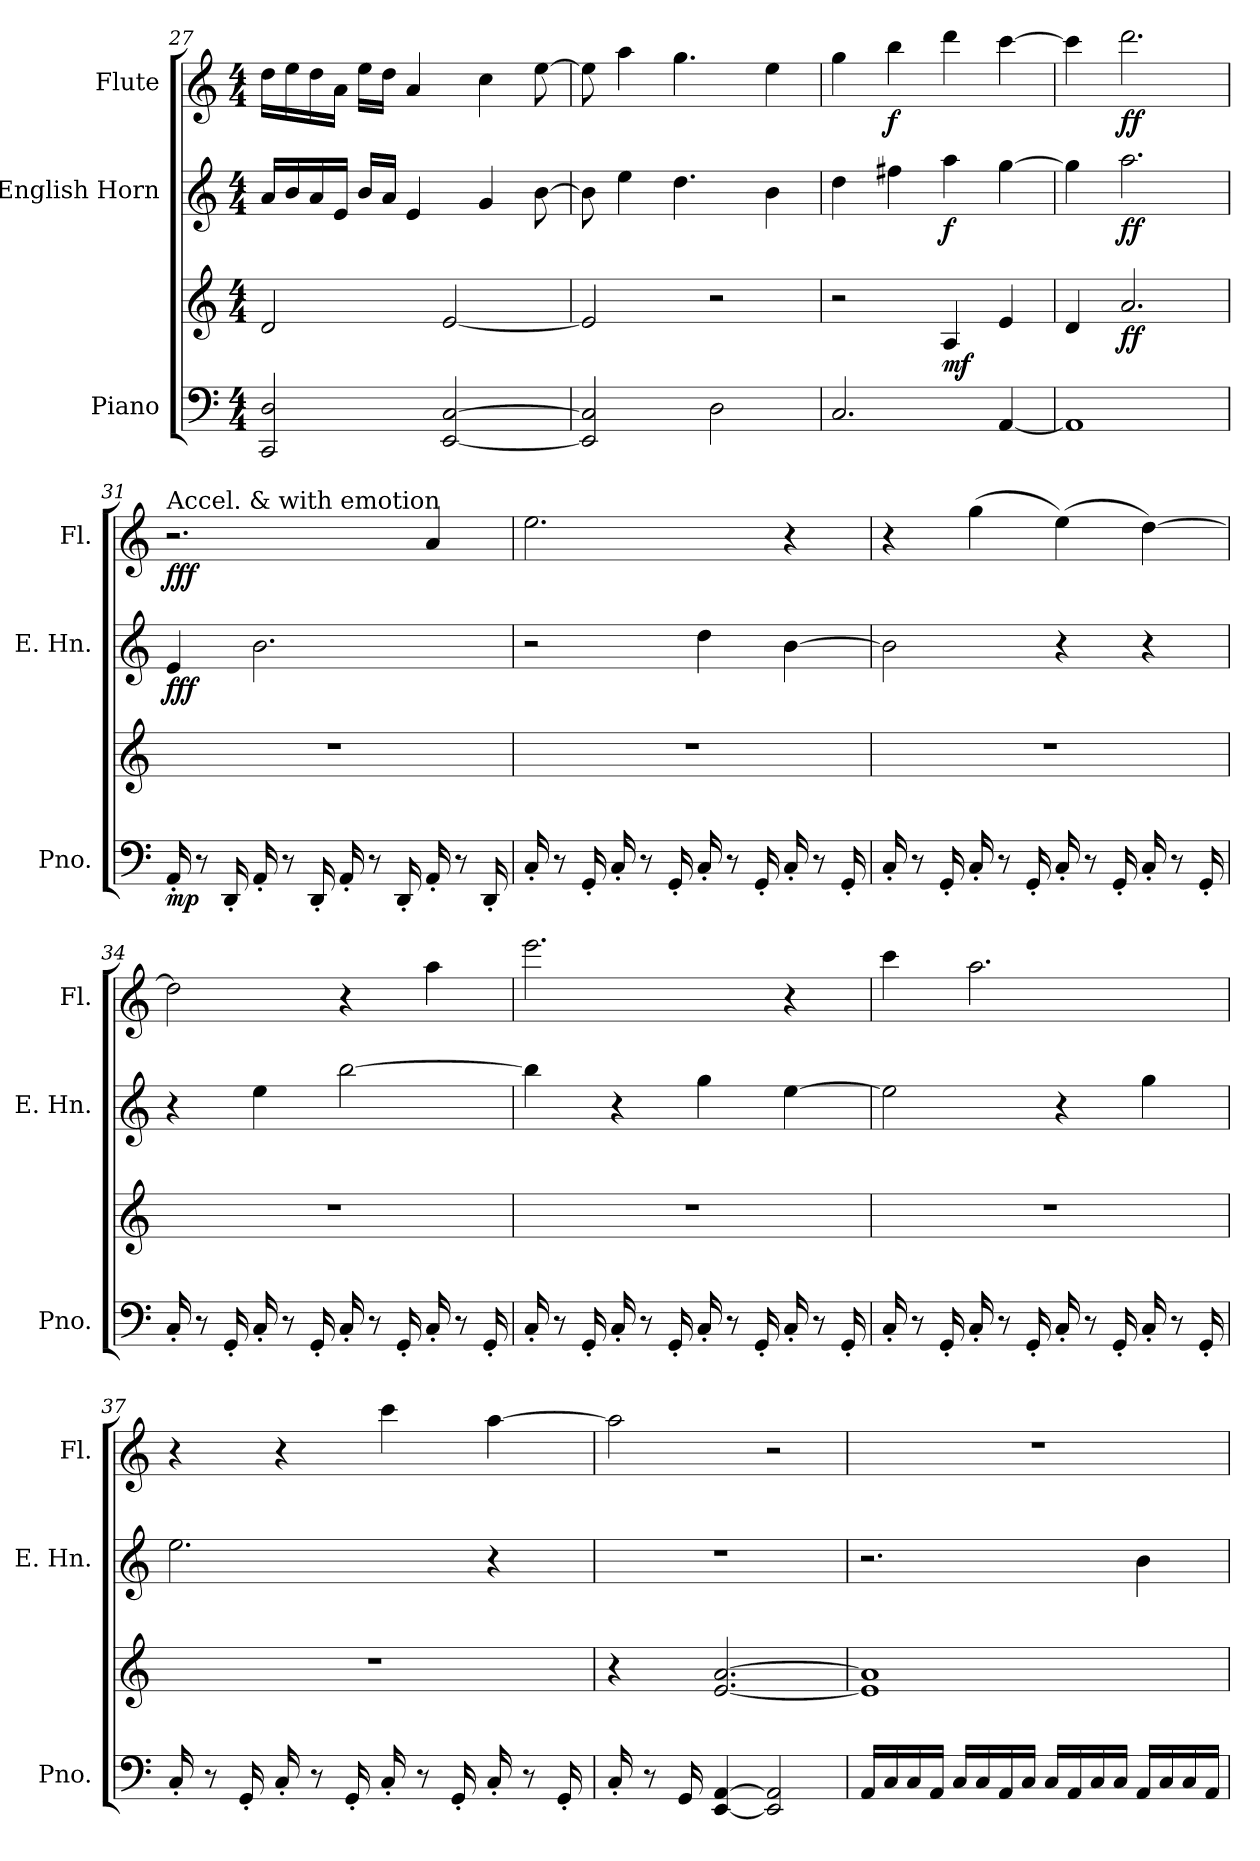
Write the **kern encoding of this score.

**kern	**kern	**dynam	**kern	**dynam	**kern	**dynam
*part3	*part3	*part3	*part2	*part2	*part1	*part1
*staff4	*staff3	*staff3/4	*staff2	*staff2	*staff1	*staff1
*I"Piano	*	*	*I"English Horn	*	*I"Flute	*
*I'Pno.	*	*	*I'E. Hn.	*	*I'Fl.	*
*clefF4	*clefG2	*	*clefG2	*	*clefG2	*
*	*	*	*ITrd4c7	*	*	*
*k[]	*k[]	*	*k[b-]	*	*k[]	*
*M4/4	*M4/4	*	*M4/4	*	*M4/4	*
=27	=27	=27	=27	=27	=27	=27
2CC/ 2D/	2d/	.	16d/LL	.	16dd\LL	.
.	.	.	16e/	.	16ee\	.
.	.	.	16d/	.	16dd\	.
.	.	.	16A/JJ	.	16a\JJ	.
.	.	.	16e/LL	.	16ee\LL	.
.	.	.	16d/JJ	.	16dd\JJ	.
.	.	.	4A/	.	4a/	.
[2EE/ [2C/	[2e/	.	.	.	.	.
.	.	.	4c/	.	4cc\	.
.	.	.	[8e\	.	[8ee\	.
=28	=28	=28	=28	=28	=28	=28
2EE/] 2C/]	2e/]	.	8e\]	.	8ee\]	.
.	.	.	4a\	.	4aa\	.
.	.	.	4.g\	.	4.gg\	.
2D\	2r	.	.	.	.	.
.	.	.	4e\	.	4ee\	.
=29	=29	=29	=29	=29	=29	=29
2.C/	2r	.	4g\	.	4gg\	.
!	!	!	!	!	!	!LO:DY:b
.	.	.	4bn\	.	4bb\	f
!	!	!LO:DY:b	!	!LO:DY:b	!	!
.	4A/	mf	4dd\	f	4ddd\	.
[4AA/	4e/	.	[4cc\	.	[4ccc\	.
!!LO:LB:g=z
=30	=30	=30	=30	=30	=30	=30
1AA]	4d/	.	4cc\]	.	4ccc\]	.
!	!	!LO:DY:b	!	!LO:DY:b	!	!LO:DY:b
.	2.a/	ff	2.dd\	ff	2.ddd\	ff
=31	=31	=31	=31	=31	=31	=31
!	!	!	!	!	!LO:TX:a:t=Accel. & with emotion	!
!	!	!LO:DY:b=2	!	!LO:DY:b	!	!LO:DY:b
16AA'/	1r	mp	4A/	fff	2.r	fff
8r	.	.	.	.	.	.
16DD'/	.	.	.	.	.	.
16AA'/	.	.	2.e\	.	.	.
8r	.	.	.	.	.	.
16DD'/	.	.	.	.	.	.
16AA'/	.	.	.	.	.	.
8r	.	.	.	.	.	.
16DD'/	.	.	.	.	.	.
16AA'/	.	.	.	.	4a/	.
8r	.	.	.	.	.	.
16DD'/	.	.	.	.	.	.
=32	=32	=32	=32	=32	=32	=32
16C'/	1r	.	2r	.	2.ee\	.
8r	.	.	.	.	.	.
16GG'/	.	.	.	.	.	.
16C'/	.	.	.	.	.	.
8r	.	.	.	.	.	.
16GG'/	.	.	.	.	.	.
16C'/	.	.	4g\	.	.	.
8r	.	.	.	.	.	.
16GG'/	.	.	.	.	.	.
16C'/	.	.	[4e\	.	4r	.
8r	.	.	.	.	.	.
16GG'/	.	.	.	.	.	.
!!LO:LB:g=z
=33	=33	=33	=33	=33	=33	=33
16C'/	1r	.	2e\]	.	4r	.
8r	.	.	.	.	.	.
16GG'/	.	.	.	.	.	.
16C'/	.	.	.	.	(4gg\	.
8r	.	.	.	.	.	.
16GG'/	.	.	.	.	.	.
16C'/	.	.	4r	.	(4ee\)	.
8r	.	.	.	.	.	.
16GG'/	.	.	.	.	.	.
16C'/	.	.	4r	.	[4dd\)	.
8r	.	.	.	.	.	.
16GG'/	.	.	.	.	.	.
=34	=34	=34	=34	=34	=34	=34
16C'/	1r	.	4r	.	2dd\]	.
8r	.	.	.	.	.	.
16GG'/	.	.	.	.	.	.
16C'/	.	.	4a\	.	.	.
8r	.	.	.	.	.	.
16GG'/	.	.	.	.	.	.
16C'/	.	.	[2ee\	.	4r	.
8r	.	.	.	.	.	.
16GG'/	.	.	.	.	.	.
16C'/	.	.	.	.	4aa\	.
8r	.	.	.	.	.	.
16GG'/	.	.	.	.	.	.
!!LO:PB:g=z
=35	=35	=35	=35	=35	=35	=35
16C'/	1r	.	4ee\]	.	2.eee\	.
8r	.	.	.	.	.	.
16GG'/	.	.	.	.	.	.
16C'/	.	.	4r	.	.	.
8r	.	.	.	.	.	.
16GG'/	.	.	.	.	.	.
16C'/	.	.	4cc\	.	.	.
8r	.	.	.	.	.	.
16GG'/	.	.	.	.	.	.
16C'/	.	.	[4a\	.	4r	.
8r	.	.	.	.	.	.
16GG'/	.	.	.	.	.	.
=36	=36	=36	=36	=36	=36	=36
16C'/	1r	.	2a\]	.	4ccc\	.
8r	.	.	.	.	.	.
16GG'/	.	.	.	.	.	.
16C'/	.	.	.	.	2.aa\	.
8r	.	.	.	.	.	.
16GG'/	.	.	.	.	.	.
16C'/	.	.	4r	.	.	.
8r	.	.	.	.	.	.
16GG'/	.	.	.	.	.	.
16C'/	.	.	4cc\	.	.	.
8r	.	.	.	.	.	.
16GG'/	.	.	.	.	.	.
!!LO:LB:g=z
=37	=37	=37	=37	=37	=37	=37
16C'/	1r	.	2.a\	.	4r	.
8r	.	.	.	.	.	.
16GG'/	.	.	.	.	.	.
16C'/	.	.	.	.	4r	.
8r	.	.	.	.	.	.
16GG'/	.	.	.	.	.	.
16C'/	.	.	.	.	4ccc\	.
8r	.	.	.	.	.	.
16GG'/	.	.	.	.	.	.
16C'/	.	.	4r	.	[4aa\	.
8r	.	.	.	.	.	.
16GG'/	.	.	.	.	.	.
=38	=38	=38	=38	=38	=38	=38
16C'/	4r	.	1r	.	2aa\]	.
8r	.	.	.	.	.	.
16GG/	.	.	.	.	.	.
[4EE/ [4AA/	[2.e/ [2.a/	.	.	.	.	.
2EE/] 2AA/]	.	.	.	.	2r	.
=39	=39	=39	=39	=39	=39	=39
16AA/LL	1e] 1a]	.	2.r	.	1r	.
16C/	.	.	.	.	.	.
16C/	.	.	.	.	.	.
16AA/JJ	.	.	.	.	.	.
16C/LL	.	.	.	.	.	.
16C/	.	.	.	.	.	.
16AA/	.	.	.	.	.	.
16C/JJ	.	.	.	.	.	.
16C/LL	.	.	.	.	.	.
16AA/	.	.	.	.	.	.
16C/	.	.	.	.	.	.
16C/JJ	.	.	.	.	.	.
16AA/LL	.	.	4e\	.	.	.
16C/	.	.	.	.	.	.
16C/	.	.	.	.	.	.
16AA/JJ	.	.	.	.	.	.
=	=	=	=	=	=	=
*-	*-	*-	*-	*-	*-	*-
